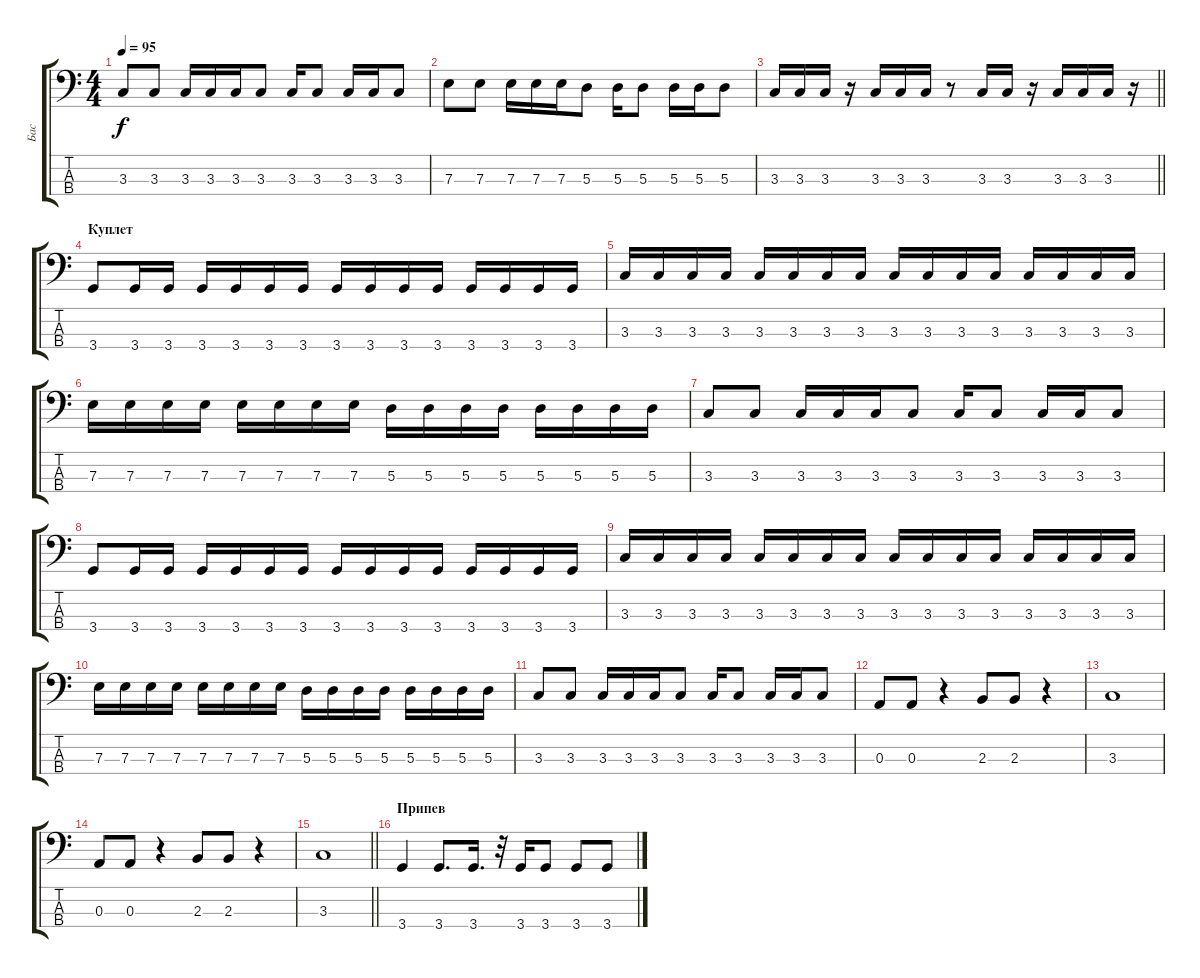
\track ("Бас" "Бас") {instrument electricbassfinger}
\staff {score tabs}
\tuning (G2 D2 A1 E1) {hide}
\ts (4 4)
\tempo 95
\clef f4
\ks c
3.3.8{dy f} 3.3.8 3.3.16 3.3.16 3.3.16 3.3.8 3.3.16 3.3.8 3.3.16 3.3.16 3.3.8 |
7.3.8 7.3.8 7.3.16 7.3.16 7.3.16 5.3.8 5.3.16 5.3.8 5.3.16 5.3.16 5.3.8 |
\barLineRight lightlight
3.3.16 3.3.16 3.3.16 r.16 3.3.16 3.3.16 3.3.16 r.8 3.3.16 3.3.16 r.16 3.3.16 3.3.16 3.3.16 r.16 |
\section ("" "Куплет")
3.4.8 3.4.16 3.4.16 3.4.16 3.4.16 3.4.16 3.4.16 3.4.16 3.4.16 3.4.16 3.4.16 3.4.16 3.4.16 3.4.16 3.4.16 |
3.3.16 3.3.16 3.3.16 3.3.16 3.3.16 3.3.16 3.3.16 3.3.16 3.3.16 3.3.16 3.3.16 3.3.16 3.3.16 3.3.16 3.3.16 3.3.16 |
7.3.16 7.3.16 7.3.16 7.3.16 7.3.16 7.3.16 7.3.16 7.3.16 5.3.16 5.3.16 5.3.16 5.3.16 5.3.16 5.3.16 5.3.16 5.3.16 |
3.3.8 3.3.8 3.3.16 3.3.16 3.3.16 3.3.8 3.3.16 3.3.8 3.3.16 3.3.16 3.3.8 |
3.4.8 3.4.16 3.4.16 3.4.16 3.4.16 3.4.16 3.4.16 3.4.16 3.4.16 3.4.16 3.4.16 3.4.16 3.4.16 3.4.16 3.4.16 |
3.3.16 3.3.16 3.3.16 3.3.16 3.3.16 3.3.16 3.3.16 3.3.16 3.3.16 3.3.16 3.3.16 3.3.16 3.3.16 3.3.16 3.3.16 3.3.16 |
7.3.16 7.3.16 7.3.16 7.3.16 7.3.16 7.3.16 7.3.16 7.3.16 5.3.16 5.3.16 5.3.16 5.3.16 5.3.16 5.3.16 5.3.16 5.3.16 |
3.3.8 3.3.8 3.3.16 3.3.16 3.3.16 3.3.8 3.3.16 3.3.8 3.3.16 3.3.16 3.3.8 |
0.3.8 0.3.8 r.4 2.3.8 2.3.8 r.4 |
3.3.1 |
0.3.8 0.3.8 r.4 2.3.8 2.3.8 r.4 |
\barLineRight lightlight
3.3.1 |
\section ("" "Припев")
3.4.4 3.4.8{d} 3.4.16{d} r.32 3.4.16 3.4.8 3.4.8 3.4.8
